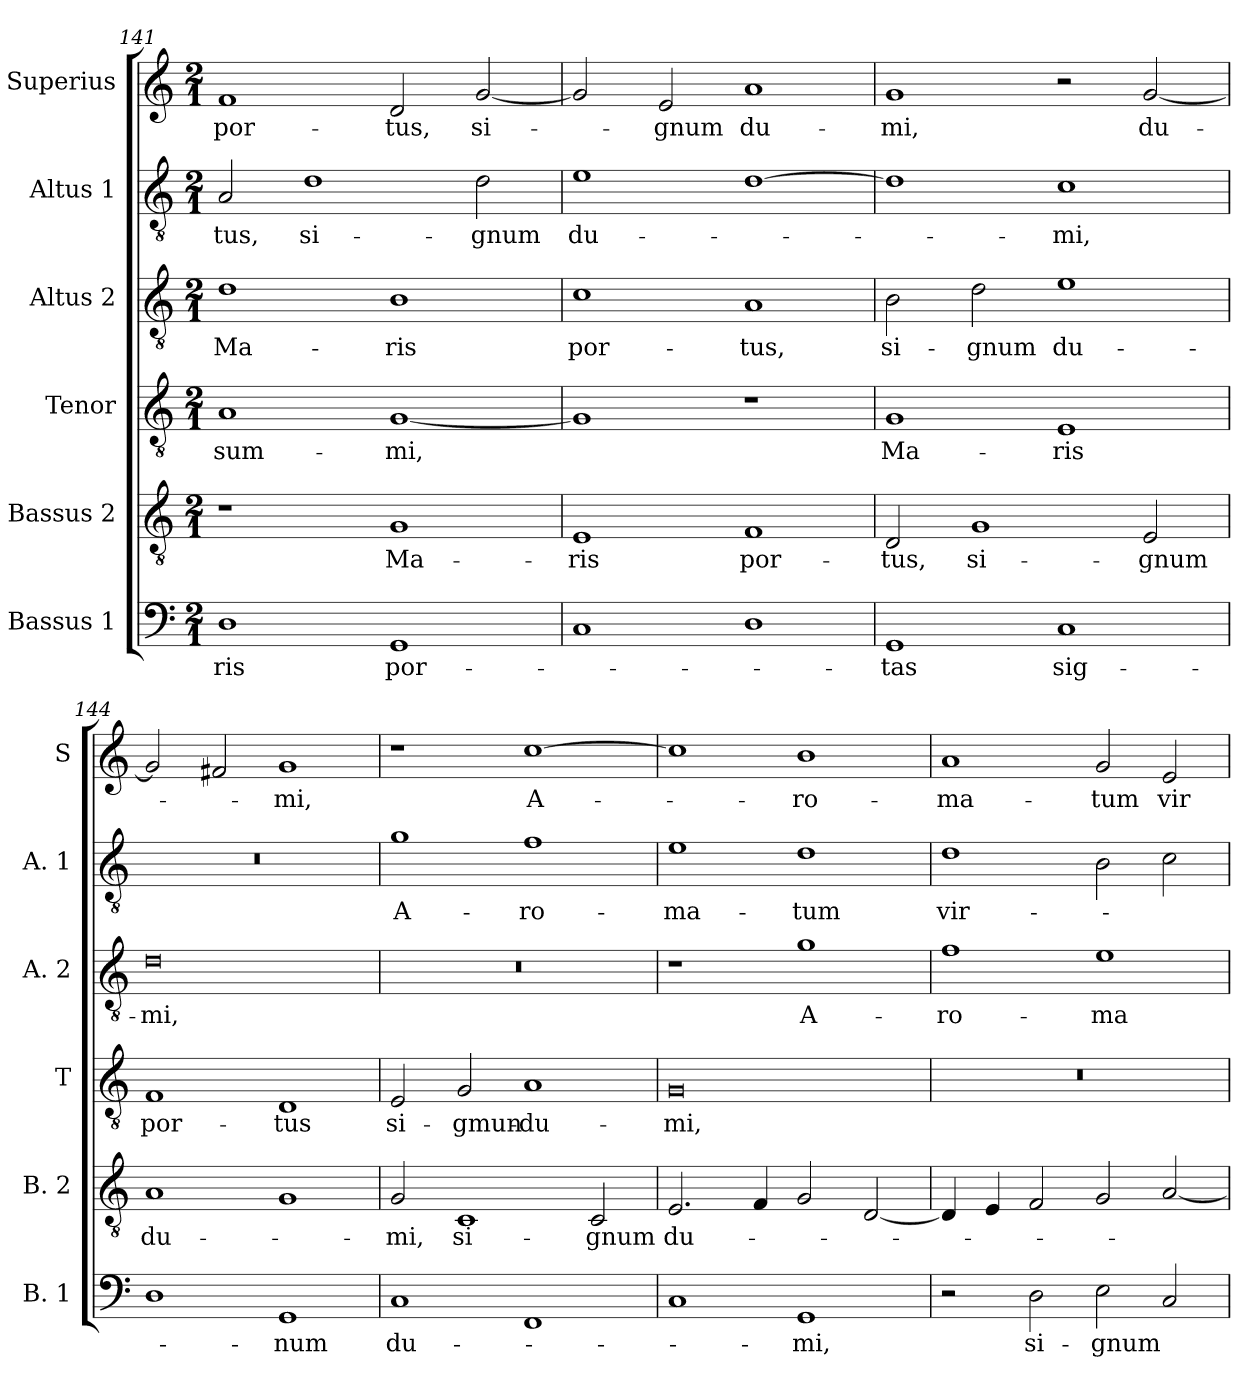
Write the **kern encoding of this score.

**kern	**text	**kern	**text	**kern	**text	**kern	**text	**kern	**text	**kern	**text
*part6	*part6	*part5	*part5	*part4	*part4	*part3	*part3	*part2	*part2	*part1	*part1
*staff6	*staff6	*staff5	*staff5	*staff4	*staff4	*staff3	*staff3	*staff2	*staff2	*staff1	*staff1
*I"Bassus 1	*	*I"Bassus 2	*	*I"Tenor	*	*I"Altus 2	*	*I"Altus 1	*	*I"Superius	*
*I'B. 1	*	*I'B. 2	*	*I'T	*	*I'A. 2	*	*I'A. 1	*	*I'S	*
*clefF4	*	*clefGv2	*	*clefGv2	*	*clefGv2	*	*clefGv2	*	*clefG2	*
*k[]	*	*k[]	*	*k[]	*	*k[]	*	*k[]	*	*k[]	*
*C:	*	*C:	*	*C:	*	*C:	*	*C:	*	*C:	*
*M2/1	*	*M2/1	*	*M2/1	*	*M2/1	*	*M2/1	*	*M2/1	*
=141	=141	=141	=141	=141	=141	=141	=141	=141	=141	=141	=141
1D	-ris	1r	.	1A	sum-	1d	Ma-	2A	-tus,	1f	por-
.	.	.	.	.	.	.	.	1d	si-	.	.
1GG	por-	1G	Ma-	[1G	-mi,	1B	-ris	.	.	2d	-tus,
.	.	.	.	.	.	.	.	2d	-gnum	[2g	si-
=142	=142	=142	=142	=142	=142	=142	=142	=142	=142	=142	=142
1C	.	1E	-ris	1G]	.	1c	por-	1e	du-	2g]	.
.	.	.	.	.	.	.	.	.	.	2e	-gnum
1D	.	1F	por-	1r	.	1A	-tus,	[1d	.	1a	du-
=143	=143	=143	=143	=143	=143	=143	=143	=143	=143	=143	=143
1GG	-tas	2D	-tus,	1G	Ma-	2B	si-	1d]	.	1g	-mi,
.	.	1G	si-	.	.	2d	-gnum	.	.	.	.
1C	sig-	.	.	1E	-ris	1e	du-	1c	-mi,	2r	.
.	.	2E	-gnum	.	.	.	.	.	.	[2g	du-
=144	=144	=144	=144	=144	=144	=144	=144	=144	=144	=144	=144
1D	.	1A	du-	1F	por-	0d	-mi,	0r	.	2g]	.
.	.	.	.	.	.	.	.	.	.	2f#X	.
1GG	-num	1G	.	1D	-tus	.	.	.	.	1g	-mi,
=145	=145	=145	=145	=145	=145	=145	=145	=145	=145	=145	=145
1C	du-	2G	-mi,	2E	si-	0r	.	1g	A-	1r	.
.	.	1C	si-	2G	-gmun-	.	.	.	.	.	.
1FF	.	.	.	1A	-du-	.	.	1f	-ro-	[1cc	A-
.	.	2C	-gnum	.	.	.	.	.	.	.	.
=146	=146	=146	=146	=146	=146	=146	=146	=146	=146	=146	=146
1C	.	2.E	du-	0G	-mi,	1r	.	1e	-ma-	1cc]	.
.	.	4F	.	.	.	.	.	.	.	.	.
1GG	-mi,	2G	.	.	.	1g	A-	1d	-tum	1b	-ro-
.	.	[2D	.	.	.	.	.	.	.	.	.
=147	=147	=147	=147	=147	=147	=147	=147	=147	=147	=147	=147
2r	.	4D]	.	0r	.	1f	-ro-	1d	vir-	1a	-ma-
.	.	4E	.	.	.	.	.	.	.	.	.
2D	si-	2F	.	.	.	.	.	.	.	.	.
2E	-gnum	2G	.	.	.	1e	-ma-	2B	.	2g	-tum
2C	.	[2A	.	.	.	.	.	2c	.	2e	vir-
=	=	=	=	=	=	=	=	=	=	=	=
*-	*-	*-	*-	*-	*-	*-	*-	*-	*-	*-	*-
